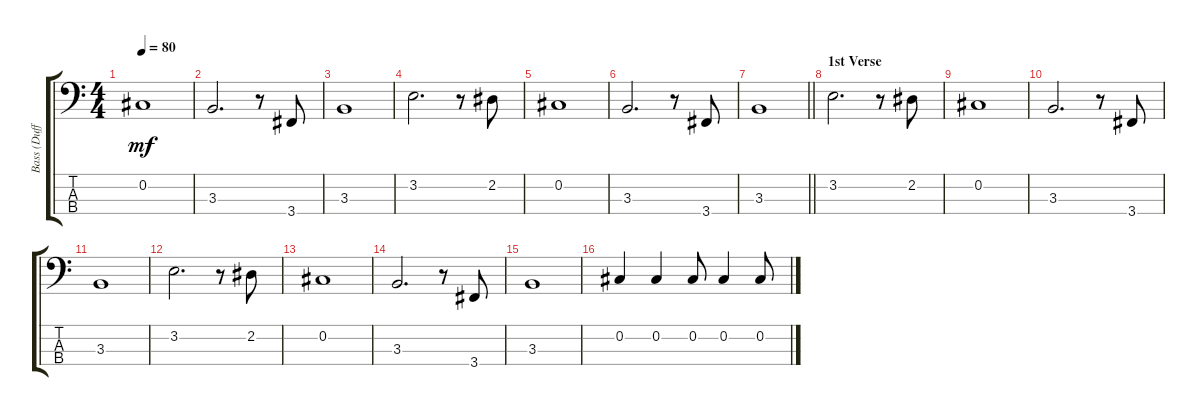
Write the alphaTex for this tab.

\track ("Bass (Duff)" "Bass (Duff") {instrument electricbasspick}
\staff {score tabs}
\tuning (Gb2 Db2 Ab1 Eb1) {hide}
\ts (4 4)
\tempo 80
\clef f4
\ks c
0.2.1{dy mf} |
3.3.2{d} r.8 3.4.8 |
3.3.1 |
3.2.2{d} r.8 2.2.8 |
0.2.1 |
3.3.2{d} r.8 3.4.8 |
\barLineRight lightlight
3.3.1 |
\section ("" "1st Verse")
3.2.2{d} r.8 2.2.8 |
0.2.1 |
3.3.2{d} r.8 3.4.8 |
3.3.1 |
3.2.2{d} r.8 2.2.8 |
0.2.1 |
3.3.2{d} r.8 3.4.8 |
3.3.1 |
0.2.4 0.2.4 0.2.8 0.2.4 0.2.8
